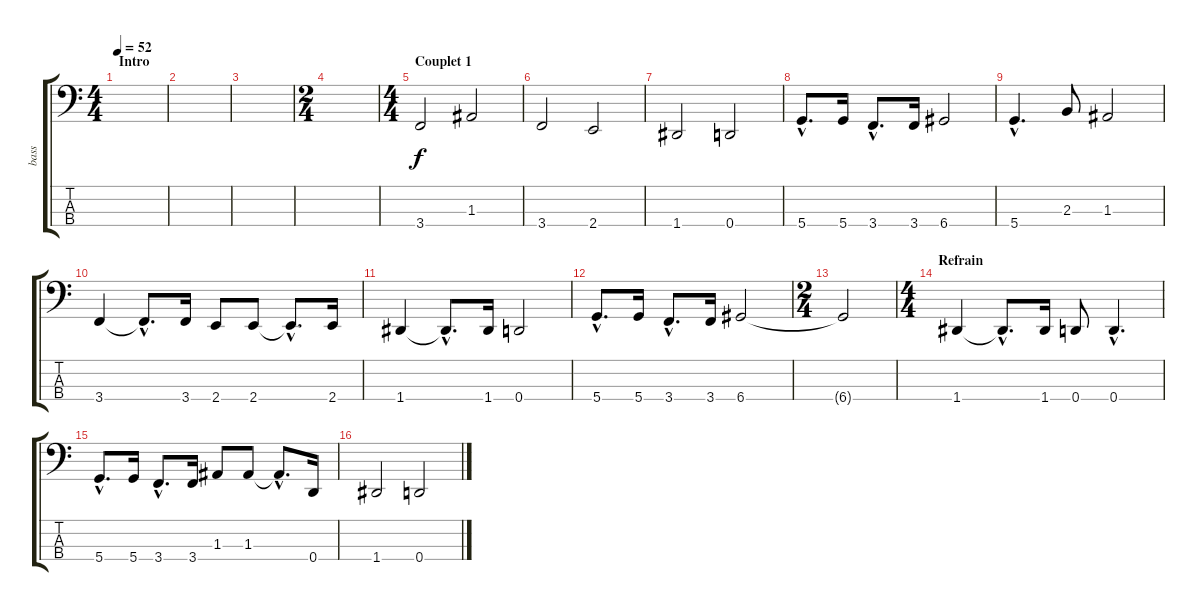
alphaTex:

\track ("bass" "bass") {instrument electricbassfinger}
\staff {score tabs}
\tuning (G2 D2 A1 D1) {hide}
\ts (4 4)
\section ("" "Intro")
\tempo 52
\clef f4
\ks c
|
|
|
\ts (2 4)
|
\ts (4 4)
\section ("" "Couplet 1")
3.4.2 1.3.2 |
3.4.2 2.4.2 |
1.4.2 0.4.2 |
5.4{hac}.8{d} 5.4.16 3.4{hac}.8{d} 3.4.16 6.4.2 |
5.4{hac}.4{d} 2.3.8 1.3.2 |
3.4.4 3.4{hac t}.8{d} 3.4.16 2.4.8 2.4.8 2.4{hac t}.8{d} 2.4.16 |
1.4.4 1.4{hac t}.8{d} 1.4.16 0.4.2 |
5.4{hac}.8{d} 5.4.16 3.4{hac}.8{d} 3.4.16 6.4.2 |
\ts (2 4)
6.4{t}.2 |
\ts (4 4)
\section ("" "Refrain")
1.4.4 1.4{hac t}.8{d} 1.4.16 0.4.8 0.4{hac}.4{d} |
5.4{hac}.8{d} 5.4.16 3.4{hac}.8{d} 3.4.16 1.3.8 1.3.8 1.3{hac t}.8{d} 0.4.16 |
1.4.2 0.4.2
